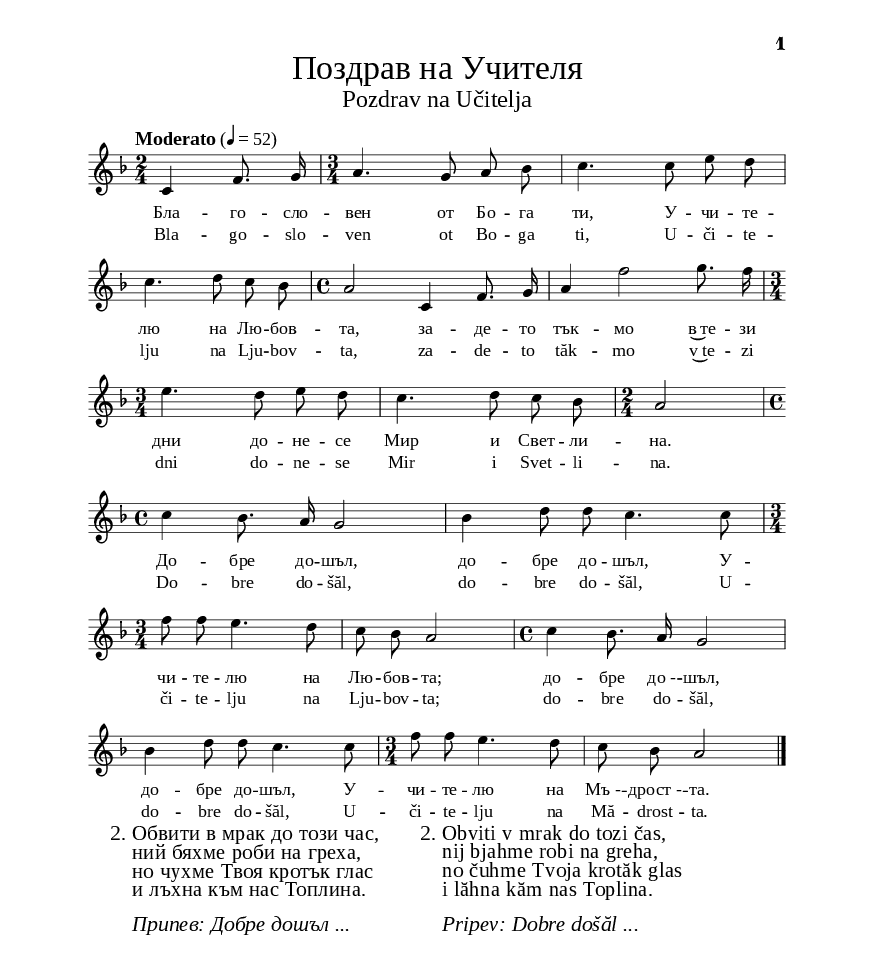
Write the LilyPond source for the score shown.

\version "2.24.2"

% include paper part and global functions
\include "include/globals.ily"

\bookpart {
    \label #'ref044
  \tocItem \markup "Поздрав на Учителя – Pozdrav na Učitelja"
  \include "include/bookpart-paper.ily"
  \score {
    \include "include/score-layout.ily"

    \new Voice \absolute  {
      \clef treble
      \key f \major
      \time 2/4
      \tempoFunc "Moderato" 4 "52"
      \autoBeamOff


      c'4 f'8. g'16 | \time 3/4 a'4. g'8 a' bes' | c''4. c''8 e'' d'' | \break

      c''4. d''8 c'' bes'  | \time 4/4  a'2 c'4 f'8. g'16 | a'4 f''2 g''8. f''16  | \break

      \time 3/4  e''4. d''8 e'' d'' | c''4. d''8 c'' bes'  | \time 2/4 a'2 | \break  \time 4/4  c''4   bes'8. a'16 g'2|

      bes'4  d''8 d'' c''4. c''8  | \break

      \time 3/4  f''8 f'' e''4.  d''8 | c'' bes' a'2 | \time 4/4 c''4  bes'8. a'16 g'2 \break |

      bes'4 d''8 d'' c''4. c''8 \time 3/4  f''8 f'' e''4. d''8 | c'' bes' a'2 \bar "|."

    }

    \addlyrics {
      Бла -- го -- сло -- вен от Бо -- га ти, У -- чи -- те --
      лю на Лю -- бов -- та, за -- де -- то тък -- мо
      в~те -- зи дни до -- не -- се Мир и Свет -- ли -- на.
      До -- бре до -- шъл, до -- бре до -- шъл,
      У -- чи -- те -- лю на Лю -- бов -- та; до --
      бре "до -" -- шъл, до -- бре до -- шъл, У -- чи --
      те -- лю на "Мъ -" -- "дрост -" -- та.
    }

  \addlyrics {
      Bla -- go -- slo -- ven ot Bo -- ga ti, U -- či -- te --
      lju na Lju -- bov -- ta, za -- de -- to tăk -- mo
      v~te -- zi dni do -- ne -- se Mir i Svet -- li -- na.
      Do -- bre do -- šăl, do -- bre do -- šăl,
      U -- či -- te -- lju na Lju -- bov -- ta; do --
      bre do -- šăl, do -- bre do -- šăl, U -- či --
      te -- lju na Mă -- drost -- ta.
    }

    \header {
      title = \titleFunc "Поздрав на Учителя" "Pozdrav na Učitelja"
    }

    \midi{}

  } % score

  \markup \fontsize #bgCoupletFontSize {
    \hspace #3
    \override #`(baseline-skip . ,bgCoupletBaselineSkip)
    \column {
      \line { 2. Обвити в мрак до този час, }
      \line { "   " ний бяхме роби на греха, }

      \line { "   " но чухме Твоя кротък глас }

      \line { "   " и лъхна към нас Топлина. }
      \line { "   " }

      \line { "   " \italic{Припев: Добре дошъл ...} }
    }

    \hspace #5
    \override #`(baseline-skip . ,bgCoupletBaselineSkip)
    \column {
      \line { 2. Obviti v mrak do tozi čas, }
      \line { "   " nij bjahme robi na greha, }

      \line { "   " no čuhme Tvoja krotăk glas }

      \line { "   " i lăhna kăm nas Toplina. }
      \line { "   " }

      \line { "   " \italic{Pripev: Dobre došăl ...} }
    } %column
  } % markup
  \pageBreak

  \markup \fontsize #bgCoupletFontSize {
    \hspace #3
    \override #`(baseline-skip . ,bgCoupletBaselineSkip)
    \column {
      \line { 3. Учителю Благословен, }

      \line { "   " Ти ни сърцата обнови, }

      \line { "   " запали Огън в нас свещен }

      \line { "   " и сладки думи оживи. }

      \line { "   " }

      \line { "   " \italic{Припев: Добре дошъл ...} }
      \line { "   " }

      \line { 4. Учителю, наш скъпи гост, }

      \line { "   " привет от нас Ти приеми; }

      \line { "   " със радост ний готови сме }

      \line { "   " да жертваме живота свой. }
    }

    \hspace #5
    \override #`(baseline-skip . ,bgCoupletBaselineSkip)
     \column {
      \line { 3. Učitelju Blagosloven, }

      \line { "   " Ti ni sărcata obnovi, }

      \line { "   " zapali Ogăn v nas svešten }

      \line { "   " i sladki dumi oživi. }

      \line { "   " }

      \line { "   " \italic{Pripev: Dobre došăl ...} }
      \line { "   " }

      \line { 4. Učitelju, naš skăpi gost, }

      \line { "   " privet ot nas Ti priemi; }

      \line { "   " săs radost nij gotovi sme }

      \line { "   " da žertvame života svoj. }
    } %column
  } % markup

  \markup \empty-three

  % include foreign translation(s) of the song
  \version "2.24.4"

\markup \fill-line { \fontsize #deTitleFontSize "Gruß an den Meister" }
\markup \null
\markup \null
\markup \abs-fontsize #10 {
  \fill-line {
  \override #`(baseline-skip . ,deCoupletBaselineSkip)

  \column {

    \line { 1. Gesegnet bist du von Gott, }

    \line { "   " oh Meister der Liebe, }

    \line { "   " denn gerade in diesen Tagen}

    \line { "   " hast du Frieden und Licht gebracht.}
     \vspace #0.5

    \line { "   " \italic { Refrain:}  }

    \line { "   " Sei willkommen, sei willkommen,}

    \line { "   " Meister der Liebe; }

    \line { "   " sei willkommen, sei willkommen, }

    \line { "   " Meister der Weisheit!}
     \vspace #0.5

    \line { 2. Bis zu dieser Stunde von Dunkelheit eingehüllt, }

    \line { "   " waren wir Sklaven der Sünde,}

    \line { "   " aber wir haben deine sanfte Stimme gehört, }

    \line { "   " und Wärme hauchte uns an.}
     \vspace #0.5

    \line { "   " \italic { Refrain ...}  }
     \vspace #0.5

    \line { 3. Gesegneter Meister,}

    \line { "   " du hast unsere Herzen erneuert, }

    \line { "   " du hast in uns ein heiliges Feuer entfacht}

    \line { "   " und die süßen Worte zum Leben erweckt.}
    \vspace #0.5

    \line { "   " \italic { Refrain ...}  }
     \vspace #0.5


    \line { 4. Meister, unser geschätzter Gast, }

    \line { "   " empfange unseren Gruß; }

    \line { "   " mit Freude sind wir bereit, }

    \line { "   " unser Leben zu opfern.}

  }
  }
}


} % bookpart
